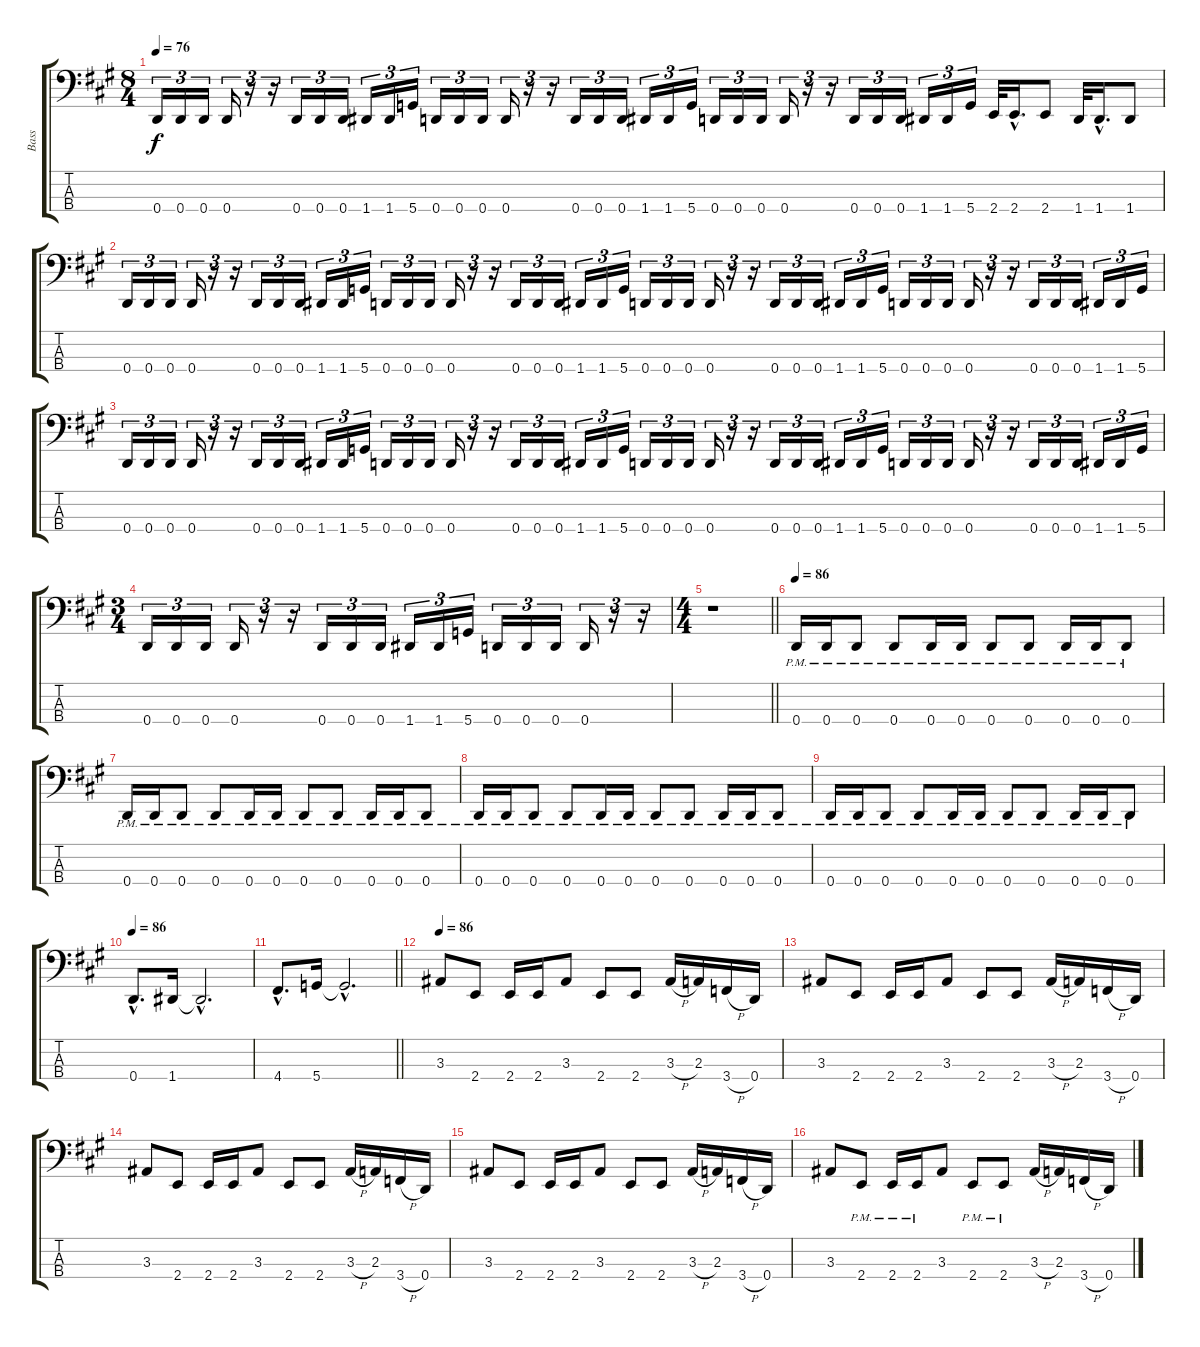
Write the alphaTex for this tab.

\track ("Bass" "Bass") {instrument electricbasspick}
\staff {score tabs}
\tuning (F2 C2 G1 D1) {hide}
\ts (8 4)
\tempo 76
\clef f4
\ks f#minor
0.4.16{tu (3 2) dy f} 0.4.16{tu (3 2)} 0.4.16{tu (3 2)} 0.4.16{tu (3 2)} r.16{tu (3 2)} r.16{tu (3 2)} 0.4.16{tu (3 2)} 0.4.16{tu (3 2)} 0.4.16{tu (3 2)} 1.4.16{tu (3 2)} 1.4.16{tu (3 2)} 5.4.16{tu (3 2)} 0.4.16{tu (3 2)} 0.4.16{tu (3 2)} 0.4.16{tu (3 2)} 0.4.16{tu (3 2)} r.16{tu (3 2)} r.16{tu (3 2)} 0.4.16{tu (3 2)} 0.4.16{tu (3 2)} 0.4.16{tu (3 2)} 1.4.16{tu (3 2)} 1.4.16{tu (3 2)} 5.4.16{tu (3 2)} 0.4.16{tu (3 2)} 0.4.16{tu (3 2)} 0.4.16{tu (3 2)} 0.4.16{tu (3 2)} r.16{tu (3 2)} r.16{tu (3 2)} 0.4.16{tu (3 2)} 0.4.16{tu (3 2)} 0.4.16{tu (3 2)} 1.4.16{tu (3 2)} 1.4.16{tu (3 2)} 5.4.16{tu (3 2)} 2.4.32 2.4{hac}.16{d} 2.4.8 1.4.32 1.4{hac}.16{d} 1.4.8 |
0.4.16{tu (3 2)} 0.4.16{tu (3 2)} 0.4.16{tu (3 2)} 0.4.16{tu (3 2)} r.16{tu (3 2)} r.16{tu (3 2)} 0.4.16{tu (3 2)} 0.4.16{tu (3 2)} 0.4.16{tu (3 2)} 1.4.16{tu (3 2)} 1.4.16{tu (3 2)} 5.4.16{tu (3 2)} 0.4.16{tu (3 2)} 0.4.16{tu (3 2)} 0.4.16{tu (3 2)} 0.4.16{tu (3 2)} r.16{tu (3 2)} r.16{tu (3 2)} 0.4.16{tu (3 2)} 0.4.16{tu (3 2)} 0.4.16{tu (3 2)} 1.4.16{tu (3 2)} 1.4.16{tu (3 2)} 5.4.16{tu (3 2)} 0.4.16{tu (3 2)} 0.4.16{tu (3 2)} 0.4.16{tu (3 2)} 0.4.16{tu (3 2)} r.16{tu (3 2)} r.16{tu (3 2)} 0.4.16{tu (3 2)} 0.4.16{tu (3 2)} 0.4.16{tu (3 2)} 1.4.16{tu (3 2)} 1.4.16{tu (3 2)} 5.4.16{tu (3 2)} 0.4.16{tu (3 2)} 0.4.16{tu (3 2)} 0.4.16{tu (3 2)} 0.4.16{tu (3 2)} r.16{tu (3 2)} r.16{tu (3 2)} 0.4.16{tu (3 2)} 0.4.16{tu (3 2)} 0.4.16{tu (3 2)} 1.4.16{tu (3 2)} 1.4.16{tu (3 2)} 5.4.16{tu (3 2)} |
0.4.16{tu (3 2)} 0.4.16{tu (3 2)} 0.4.16{tu (3 2)} 0.4.16{tu (3 2)} r.16{tu (3 2)} r.16{tu (3 2)} 0.4.16{tu (3 2)} 0.4.16{tu (3 2)} 0.4.16{tu (3 2)} 1.4.16{tu (3 2)} 1.4.16{tu (3 2)} 5.4.16{tu (3 2)} 0.4.16{tu (3 2)} 0.4.16{tu (3 2)} 0.4.16{tu (3 2)} 0.4.16{tu (3 2)} r.16{tu (3 2)} r.16{tu (3 2)} 0.4.16{tu (3 2)} 0.4.16{tu (3 2)} 0.4.16{tu (3 2)} 1.4.16{tu (3 2)} 1.4.16{tu (3 2)} 5.4.16{tu (3 2)} 0.4.16{tu (3 2)} 0.4.16{tu (3 2)} 0.4.16{tu (3 2)} 0.4.16{tu (3 2)} r.16{tu (3 2)} r.16{tu (3 2)} 0.4.16{tu (3 2)} 0.4.16{tu (3 2)} 0.4.16{tu (3 2)} 1.4.16{tu (3 2)} 1.4.16{tu (3 2)} 5.4.16{tu (3 2)} 0.4.16{tu (3 2)} 0.4.16{tu (3 2)} 0.4.16{tu (3 2)} 0.4.16{tu (3 2)} r.16{tu (3 2)} r.16{tu (3 2)} 0.4.16{tu (3 2)} 0.4.16{tu (3 2)} 0.4.16{tu (3 2)} 1.4.16{tu (3 2)} 1.4.16{tu (3 2)} 5.4.16{tu (3 2)} |
\ts (3 4)
0.4.16{tu (3 2)} 0.4.16{tu (3 2)} 0.4.16{tu (3 2)} 0.4.16{tu (3 2)} r.16{tu (3 2)} r.16{tu (3 2)} 0.4.16{tu (3 2)} 0.4.16{tu (3 2)} 0.4.16{tu (3 2)} 1.4.16{tu (3 2)} 1.4.16{tu (3 2)} 5.4.16{tu (3 2)} 0.4.16{tu (3 2)} 0.4.16{tu (3 2)} 0.4.16{tu (3 2)} 0.4.16{tu (3 2)} r.16{tu (3 2)} r.16{tu (3 2)} |
\ts (4 4)
\barLineRight lightlight
r.1 |
\tempo 86
0.4{pm}.16 0.4{pm}.16 0.4{pm}.8 0.4{pm}.8 0.4{pm}.16 0.4{pm}.16 0.4{pm}.8 0.4{pm}.8 0.4{pm}.16 0.4{pm}.16 0.4{pm}.8 |
0.4{pm}.16 0.4{pm}.16 0.4{pm}.8 0.4{pm}.8 0.4{pm}.16 0.4{pm}.16 0.4{pm}.8 0.4{pm}.8 0.4{pm}.16 0.4{pm}.16 0.4{pm}.8 |
0.4{pm}.16 0.4{pm}.16 0.4{pm}.8 0.4{pm}.8 0.4{pm}.16 0.4{pm}.16 0.4{pm}.8 0.4{pm}.8 0.4{pm}.16 0.4{pm}.16 0.4{pm}.8 |
0.4{pm}.16 0.4{pm}.16 0.4{pm}.8 0.4{pm}.8 0.4{pm}.16 0.4{pm}.16 0.4{pm}.8 0.4{pm}.8 0.4{pm}.16 0.4{pm}.16 0.4{pm}.8 |
\tempo 86
0.4{hac}.8{d} 1.4.16 1.4{hac t}.2{d} |
\barLineRight lightlight
4.4{hac}.8{d} 5.4.16 5.4{hac t}.2{d} |
\tempo 86
3.3.8 2.4.8 2.4.16 2.4.16 3.3.8 2.4.8 2.4.8 3.3{h}.16 2.3.16 3.4{h}.16 0.4.16 |
3.3.8 2.4.8 2.4.16 2.4.16 3.3.8 2.4.8 2.4.8 3.3{h}.16 2.3.16 3.4{h}.16 0.4.16 |
3.3.8 2.4.8 2.4.16 2.4.16 3.3.8 2.4.8 2.4.8 3.3{h}.16 2.3.16 3.4{h}.16 0.4.16 |
3.3.8 2.4.8 2.4.16 2.4.16 3.3.8 2.4.8 2.4.8 3.3{h}.16 2.3.16 3.4{h}.16 0.4.16 |
3.3.8 2.4{pm}.8 2.4{pm}.16 2.4{pm}.16 3.3.8 2.4{pm}.8 2.4{pm}.8 3.3{h}.16 2.3.16 3.4{h}.16 0.4.16
